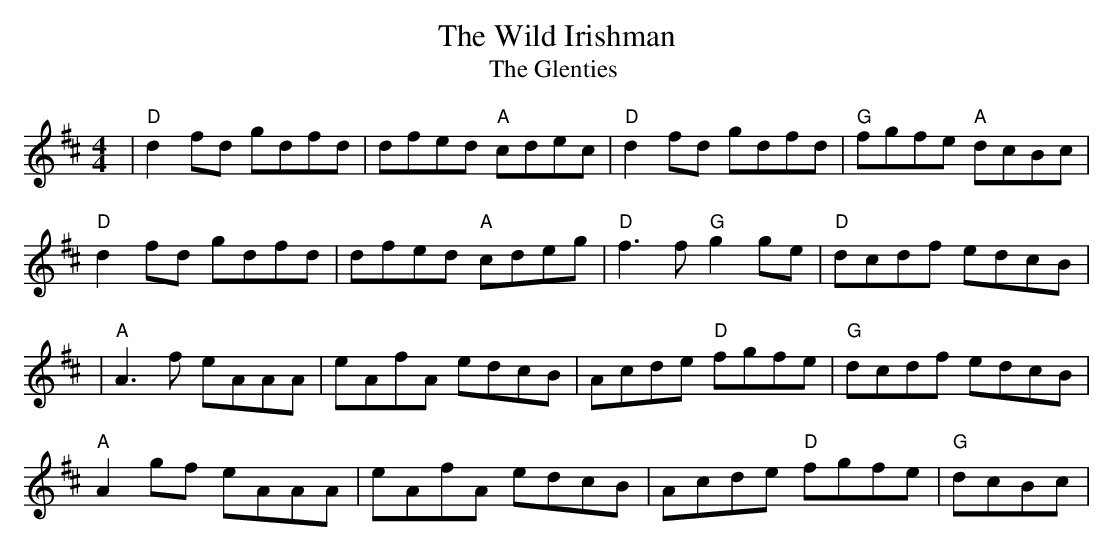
X:1
T:The Wild Irishman
T:Glenties , The
M:4/4
L:1/8
K:Dmaj
|"D"d2fd gdfd|dfed "A"cdec|"D"d2fd gdfd|"G"fgfe "A"dcBc|
"D"d2fd gdfd|dfed "A"cdeg|"D"f3f "G"g2ge|"D"dcdf edcB|
|"A"A3f eAAA|eAfA edcB|Acde "D"fgfe|"G"dcdf edcB|
"A"A2gf eAAA|eAfA edcB|Acde "D"fgfe|"G"dcBc|
